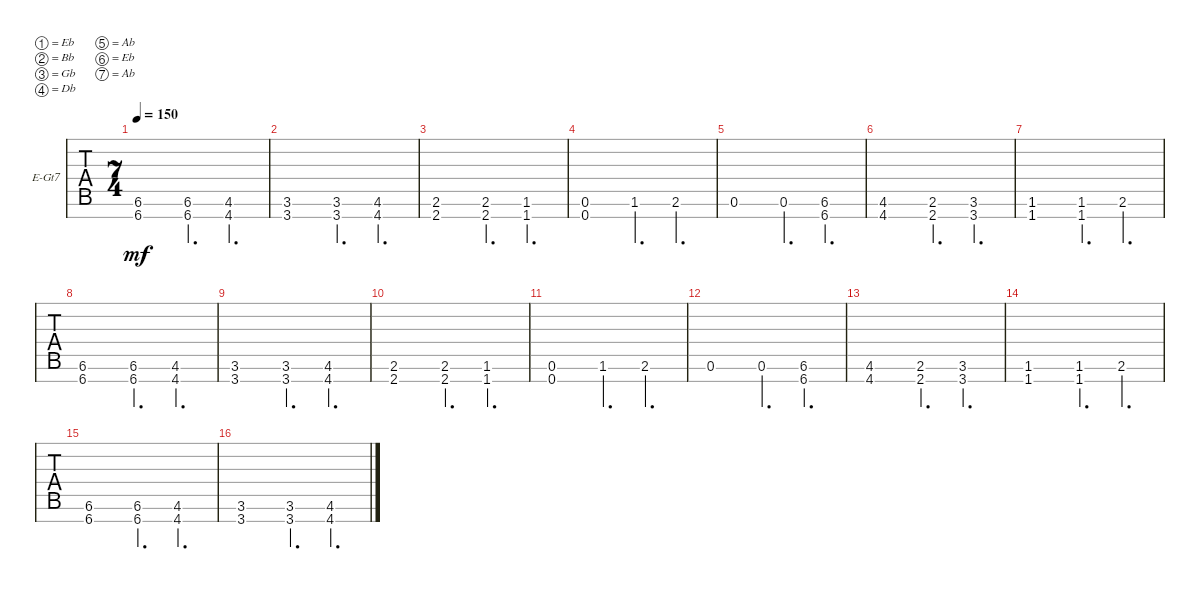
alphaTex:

\defaultSystemsLayout 4
\bracketExtendMode groupsimilarinstruments
\firstSystemTrackNameOrientation horizontal
\otherSystemsTrackNameOrientation horizontal
\track ("Left Guitar" "E-Gt7") {instrument distortionguitar}
\staff {tabs}
\tuning (Eb4 Bb3 Gb3 Db3 Ab2 Eb2 Ab1)
\ts (7 4)
\tempo 150
\clef g2
\ks c
(6.7 6.6).1{dy mf instrument distortionguitar} (6.7 6.6).4{d} (4.6 4.7).4{d} |
(3.7 3.6).1 (3.7 3.6).4{d} (4.6 4.7).4{d} |
(2.7 2.6).1 (2.7 2.6).4{d} (1.6 1.7).4{d} |
(0.7 0.6).1 1.6.4{d} 2.6.4{d} |
0.6.1 0.6.4{d} (6.6 6.7).4{d} |
(4.6 4.7).1 (2.6 2.7).4{d} (3.6 3.7).4{d} |
(1.6 1.7).1 (1.6 1.7).4{d} 2.6.4{d} |
(6.7 6.6).1 (6.7 6.6).4{d} (4.6 4.7).4{d} |
(3.7 3.6).1 (3.7 3.6).4{d} (4.6 4.7).4{d} |
(2.7 2.6).1 (2.7 2.6).4{d} (1.6 1.7).4{d} |
(0.7 0.6).1 1.6.4{d} 2.6.4{d} |
0.6.1 0.6.4{d} (6.6 6.7).4{d} |
(4.6 4.7).1 (2.6 2.7).4{d} (3.6 3.7).4{d} |
(1.6 1.7).1 (1.6 1.7).4{d} 2.6.4{d} |
(6.7 6.6).1 (6.7 6.6).4{d} (4.6 4.7).4{d} |
(3.7 3.6).1 (3.7 3.6).4{d} (4.6 4.7).4{d}
